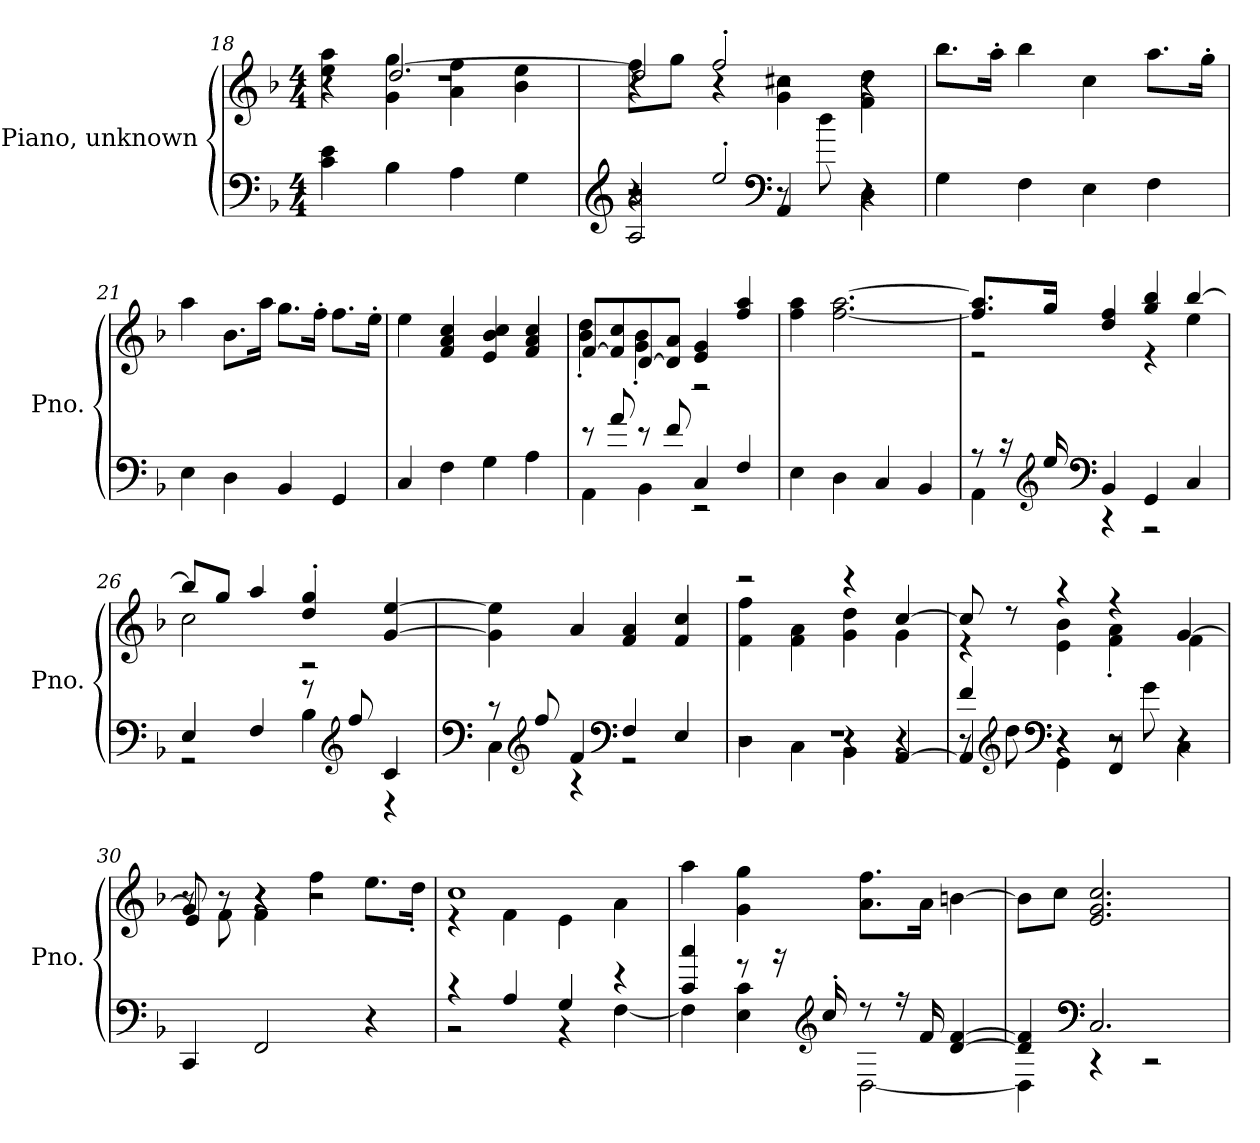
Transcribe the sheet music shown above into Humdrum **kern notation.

**kern	**kern
*part1	*part1
*staff2	*staff1
*I"Piano, unknown	*
*I'Pno.	*
*clefF4	*clefG2
*k[b-]	*k[b-]
*M4/4	*M4/4
=18	=18
*	*^
*	*	*^
4c\ 4e\	1r	4ee\ 4aa\	4r
4B-\	.	4g\ 4gg\	[2.dd/
4A\	.	4a\ 4ff\	.
4G\	.	4b-\ 4ee\	.
=19	=19	=19	=19
*clefG2	*	*	*
*^	*	*	*
*	*^	*	*	*
4r	2r	2A/ 2a/	4r	8ff\L	2dd/]
.	.	.	.	8gg\J	.
2ee'/	.	.	2ff'/	4r	.
*clefF4	*	*	*	*	*
.	8r	4AA/	.	4g\ 4cc#X\	2r
.	8dd\	.	.	.	.
4r	4D\	4r	4r	4f\ 4dd\	.
*v	*v	*v	*	*	*
*	*v	*v	*v
!!LO:LB:g=z
=20	=20
4G\	8.bb-\L
.	16aa'\Jk
4F\	4bb-\
4E\	4cc\
4F\	8.aa\L
.	16gg'\Jk
=21	=21
4E\	4aa\
4D\	8.b-\L
.	16aa\Jk
4BB-/	8.gg\L
.	16ff'\Jk
4GG/	8.ff\L
.	16ee'\Jk
=22	=22
4C/	4ee\
4F\	4f/ 4a/ 4cc/
4G\	4e/ 4b-/ 4cc/
4A\	4f/ 4a/ 4cc/
=23	=23
*^	*^
8r	4AA\	[8f/L	4b-\' 4dd\'
8a/	.	8f/] 8cc/	.
8r	4BB-\	[8d/	4g\' 4b-\'
8f/	.	8d/] 8a/J	.
4C/	2r	4e/ 4g/	2r
4F/	.	4ff/ 4aa/	.
*v	*v	*	*
*	*v	*v
=24	=24
4E\	4ff\ 4aa\
4D\	[2.ff\ [2.aa\
4C/	.
4BB-/	.
!!LO:LB:g=z
=25	=25
*^	*^
8r	4AA\	8.ff/] 8.aa/]L	2r
16r	.	.	.
*clefG2	*	*	*
16ee/	.	16gg/Jk	.
*clefF4	*	*	*
4BB-/	4r	4dd/ 4ff/	.
4GG/	2r	4gg/ 4bb-/	4r
4C/	.	[4bb-/	4ee\
=26	=26	=26	=26
4E/	2r	8bb-/L]	2cc\
.	.	8gg/J	.
4F/	.	4aa/	.
8r	4B-\	4dd/' 4gg/'	2r
*clefG2	*	*	*
8ff/	.	.	.
4c/	4r	[4g/ [4ee/	.
*	*	*v	*v
=27	=27	=27
*clefF4	*	*
8r	4C\	4g\] 4ee\]
*clefG2	*	*
8ff/	.	.
4f/	4r	4a/
*clefF4	*	*
4F/	2r	4f/ 4a/
4E/	.	4f/ 4cc/
=28	=28	=28
*	*^	*^
1r	4D\	2r	2r	4f\ 4ff\
.	4C\	.	.	4f\ 4a\
.	4BB-\	4r	4r	4g\ 4dd\
.	4r	[4AA/	[4cc/	4g\
!!LO:PB:g=z	!!
=29	=29	=29	=29	=29
4f/	8r	4AA/]	8cc/]	4r
*clefG2	*	*	*	*
.	8dd\	.	8r	.
*clefF4	*	*	*	*
4r	4GG\	4r	4r	4e\ 4b-\
2r	8r	4FF/	4r	4f\' 4a\'
.	8g\	.	.	.
.	4C\	4r	[4g/	4f\
*v	*v	*v	*	*
=30	=30	=30
*	*	*^
4CC/	8g/]	8r	4e/
.	8r	8f\	.
2FF/	4r	4f\	4r
.	2r	4ff\	2r
4r	.	8.ee\L	.
.	.	16dd'\Jk	.
*	*	*v	*v
=31	=31	=31
*^	*	*
4r	2r	1cc	4r
4A/	.	.	4f\
4G/	4r	.	4e\
4r	[4F\	.	4a\
*	*	*v	*v
=32	=32	=32
4c/ 4cc/	4F\]	4aa\
8r	4E\ 4c\	4g\ 4gg\
16r	.	.
*clefG2	*	*
16cc'/	.	.
8r	[2D\	8.a\ 8.ff\L
16r	.	.
16f/	.	16a\Jk
[4d/ [4f/	.	[4bn\
=33	=33	=33
4d/] 4f/]	4D\]	8b\L]
.	.	8cc\J
*clefF4	*	*
2.C/	4r	2.e/ 2.g/ 2.cc/
.	2r	.
*v	*v	*
=	=
*-	*-
